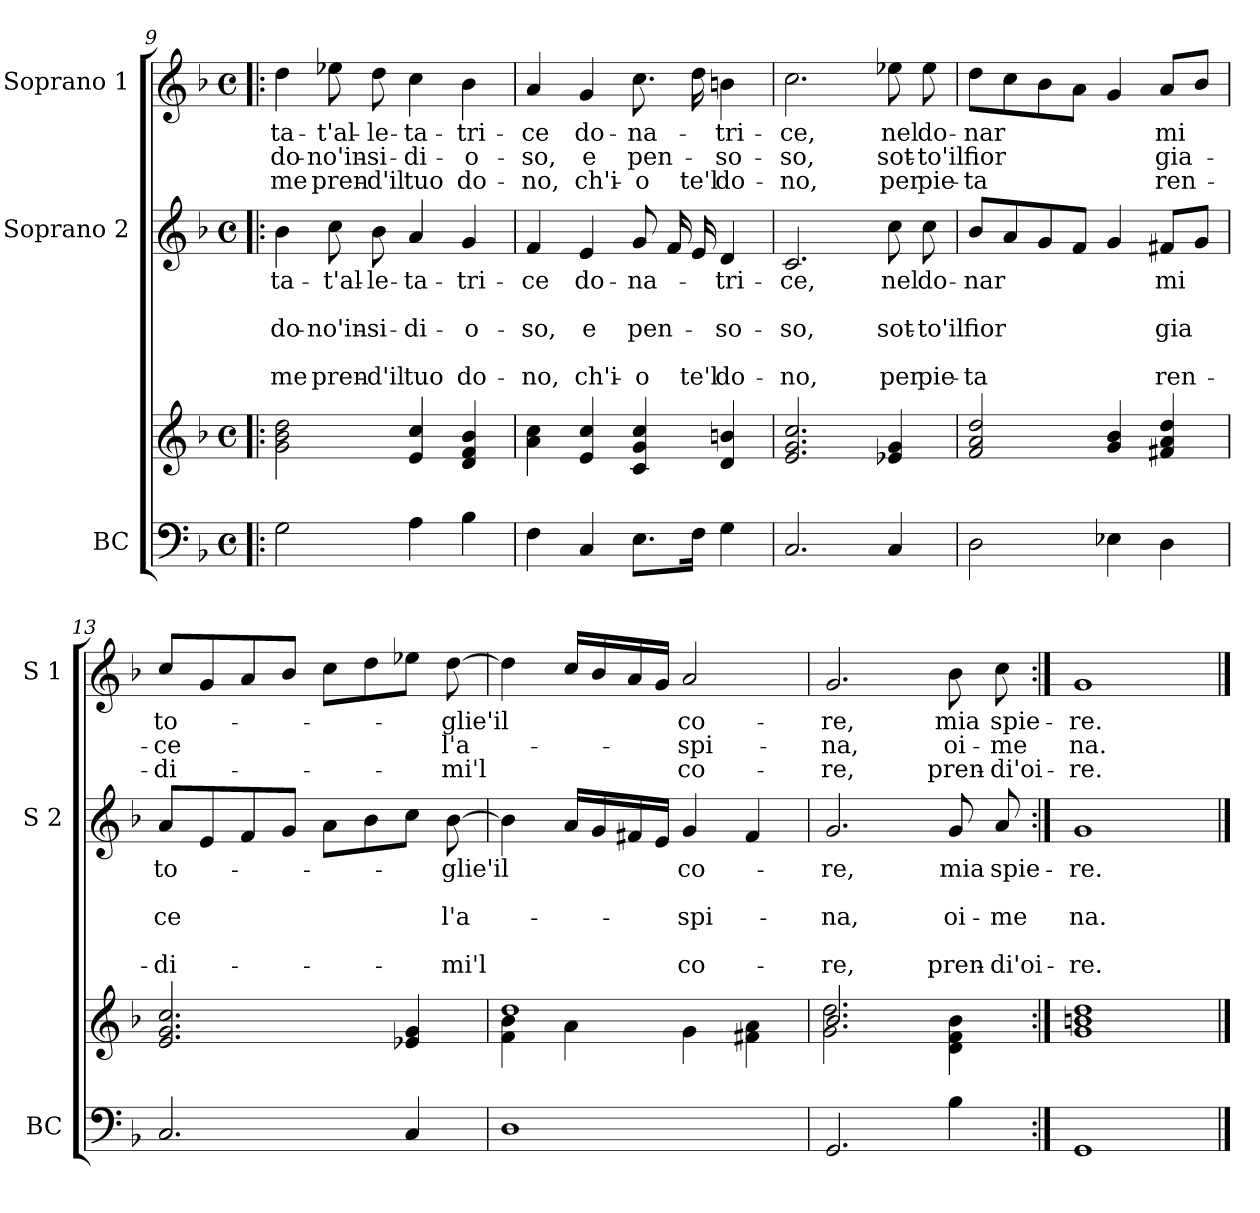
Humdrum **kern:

**kern	**kern	**kern	**text	**text	**text	**text	**text	**kern	**text	**text	**text
*part3	*part3	*part2	*part2	*part2	*part2	*part2	*part2	*part1	*part1	*part1	*part1
*staff4	*staff3	*staff2	*staff2	*staff2	*staff2	*staff2	*staff2	*staff1	*staff1	*staff1	*staff1
*I"BC	*	*I"Soprano 2	*	*	*	*	*	*I"Soprano 1	*	*	*
*I'BC	*	*I'S 2	*	*	*	*	*	*I'S 1	*	*	*
!!LO:PB:g=z
*clefF4	*clefG2	*clefG2	*	*	*	*	*	*clefG2	*	*	*
*k[b-]	*k[b-]	*k[b-]	*	*	*	*	*	*k[b-]	*	*	*
*F:	*F:	*F:	*	*	*	*	*	*F:	*	*	*
*M4/4	*M4/4	*M4/4	*	*	*	*	*	*M4/4	*	*	*
*met(c)	*met(c)	*met(c)	*	*	*	*	*	*met(c)	*	*	*
=9!|:	=9!|:	=9!|:	=9!|:	=9!|:	=9!|:	=9!|:	=9!|:	=9!|:	=9!|:	=9!|:	=9!|:
2G\	2g\ 2b-\ 2dd\	4b-\	-ta-	.	do-	.	-me	4dd\	-ta-	do-	-me
.	.	8cc\	-t'al-	.	-no'in-	.	pren-	8ee-X\	-t'al-	-no'in-	pren-
.	.	8b-\	-le-	.	-si-	.	-d'il	8dd\	-le-	-si-	-d'il
4A\	4e/ 4cc/	4a/	-ta-	.	-di-	.	tuo	4cc\	-ta-	-di-	tuo
4B-\	4d/ 4f/ 4b-/	4g/	-tri-	.	-o-	.	do-	4b-\	-tri-	-o-	do-
=10	=10	=10	=10	=10	=10	=10	=10	=10	=10	=10	=10
4F\	4a\ 4cc\	4f/	-ce	.	-so,	.	-no,	4a/	-ce	-so,	-no,
4C/	4e/ 4cc/	4e/	do-	.	e	.	ch'i-	4g/	do-	e	ch'i-
8.E\L	4c/ 4g/ 4cc/	8g/	-na-	.	pen-	.	-o	8.cc\	-na-	pen-	-o
.	.	16f/	.	.	.	.	.	.	.	.	.
16F\Jk	.	16e/	.	.	.	.	te'l	16dd\	.	.	te'l
4G\	4d/ 4bn/	4d/	-tri-	.	-so-	.	do-	4bn\	-tri-	-so-	do-
=11	=11	=11	=11	=11	=11	=11	=11	=11	=11	=11	=11
2.C/	2.e/ 2.g/ 2.cc/	2.c/	-ce,	.	-so,	.	-no,	2.cc\	-ce,	-so,	-no,
4C/	4e-X/ 4g/	8cc\	nel	.	sot-	.	per	8ee-X\	nel	sot-	per
.	.	8cc\	do-	.	-to'il	.	pie-	8ee-\	do-	-to'il	pie-
=12	=12	=12	=12	=12	=12	=12	=12	=12	=12	=12	=12
2D\	2f/ 2a/ 2dd/	8b-/L	-nar	.	fior	.	-ta	8dd\L	-nar	fior	-ta
.	.	8a/	.	.	.	.	.	8cc\	.	.	.
.	.	8g/	.	.	.	.	.	8b-\	.	.	.
.	.	8f/J	.	.	.	.	.	8a\J	.	.	.
4E-X\	4g/ 4b-/	4g/	.	.	.	.	.	4g/	.	.	.
4D\	4f#X/ 4a/ 4dd/	8f#X/L	mi	.	gia	.	ren-	8a/L	mi	gia-	ren-
.	.	8g/J	.	.	.	.	.	8b-/J	.	.	.
!!LO:LB:g=z
=13	=13	=13	=13	=13	=13	=13	=13	=13	=13	=13	=13
2.C/	2.e/ 2.g/ 2.cc/	8a/L	to-	.	ce	.	-di-	8cc/L	to-	-ce	-di-
.	.	8e/	.	.	.	.	.	8g/	.	.	.
.	.	8f/	.	.	.	.	.	8a/	.	.	.
.	.	8g/J	.	.	.	.	.	8b-/J	.	.	.
.	.	8a\L	.	.	.	.	.	8cc\L	.	.	.
.	.	8b-\	.	.	.	.	.	8dd\	.	.	.
4C/	4e-X/ 4g/	8cc\J	.	.	.	.	.	8ee-X\J	.	.	.
.	.	[8b-\	-glie'il	.	l'a-	.	-mi'l	[8dd\	-glie'il	l'a-	-mi'l
=14	=14	=14	=14	=14	=14	=14	=14	=14	=14	=14	=14
*	*^	*	*	*	*	*	*	*	*	*	*
1D	1dd	4f\ 4b-\	4b-\]	.	.	.	.	.	4dd\]	.	.	.
.	.	4a\	16a/LL	.	.	.	.	.	16cc/LL	.	.	.
.	.	.	16g/	.	.	.	.	.	16b-/	.	.	.
.	.	.	16f#X/	.	.	.	.	.	16a/	.	.	.
.	.	.	16e/JJ	.	.	.	.	.	16g/JJ	.	.	.
.	.	4g\	4g/	co-	.	-spi-	.	co-	2a/	co-	-spi-	co-
.	.	4f#X\ 4a\	4f#/	.	.	.	.	.	.	.	.	.
=15	=15	=15	=15	=15	=15	=15	=15	=15	=15	=15	=15	=15
2.GG/	2.b-/	2.g\ 2.dd\	2.g/	-re,	.	-na,	.	-re,	2.g/	-re,	-na,	-re,
4B-\	4ryy	4d\ 4f\ 4b-\	8g/	mia	.	oi-	.	pren-	8b-\	mia	oi-	pren-
.	.	.	8a/	spie-	.	-me	.	-di'oi-	8cc\	spie-	-me	-di'oi-
*	*v	*v	*	*	*	*	*	*	*	*	*	*
=16:|!	=16:|!	=16:|!	=16:|!	=16:|!	=16:|!	=16:|!	=16:|!	=16:|!	=16:|!	=16:|!	=16:|!
1GG	1g 1bn 1dd	1g	-re.	.	na.	.	-re.	1g	-re.	na.	-re.
==	==	==	==	==	==	==	==	==	==	==	==
*-	*-	*-	*-	*-	*-	*-	*-	*-	*-	*-	*-
